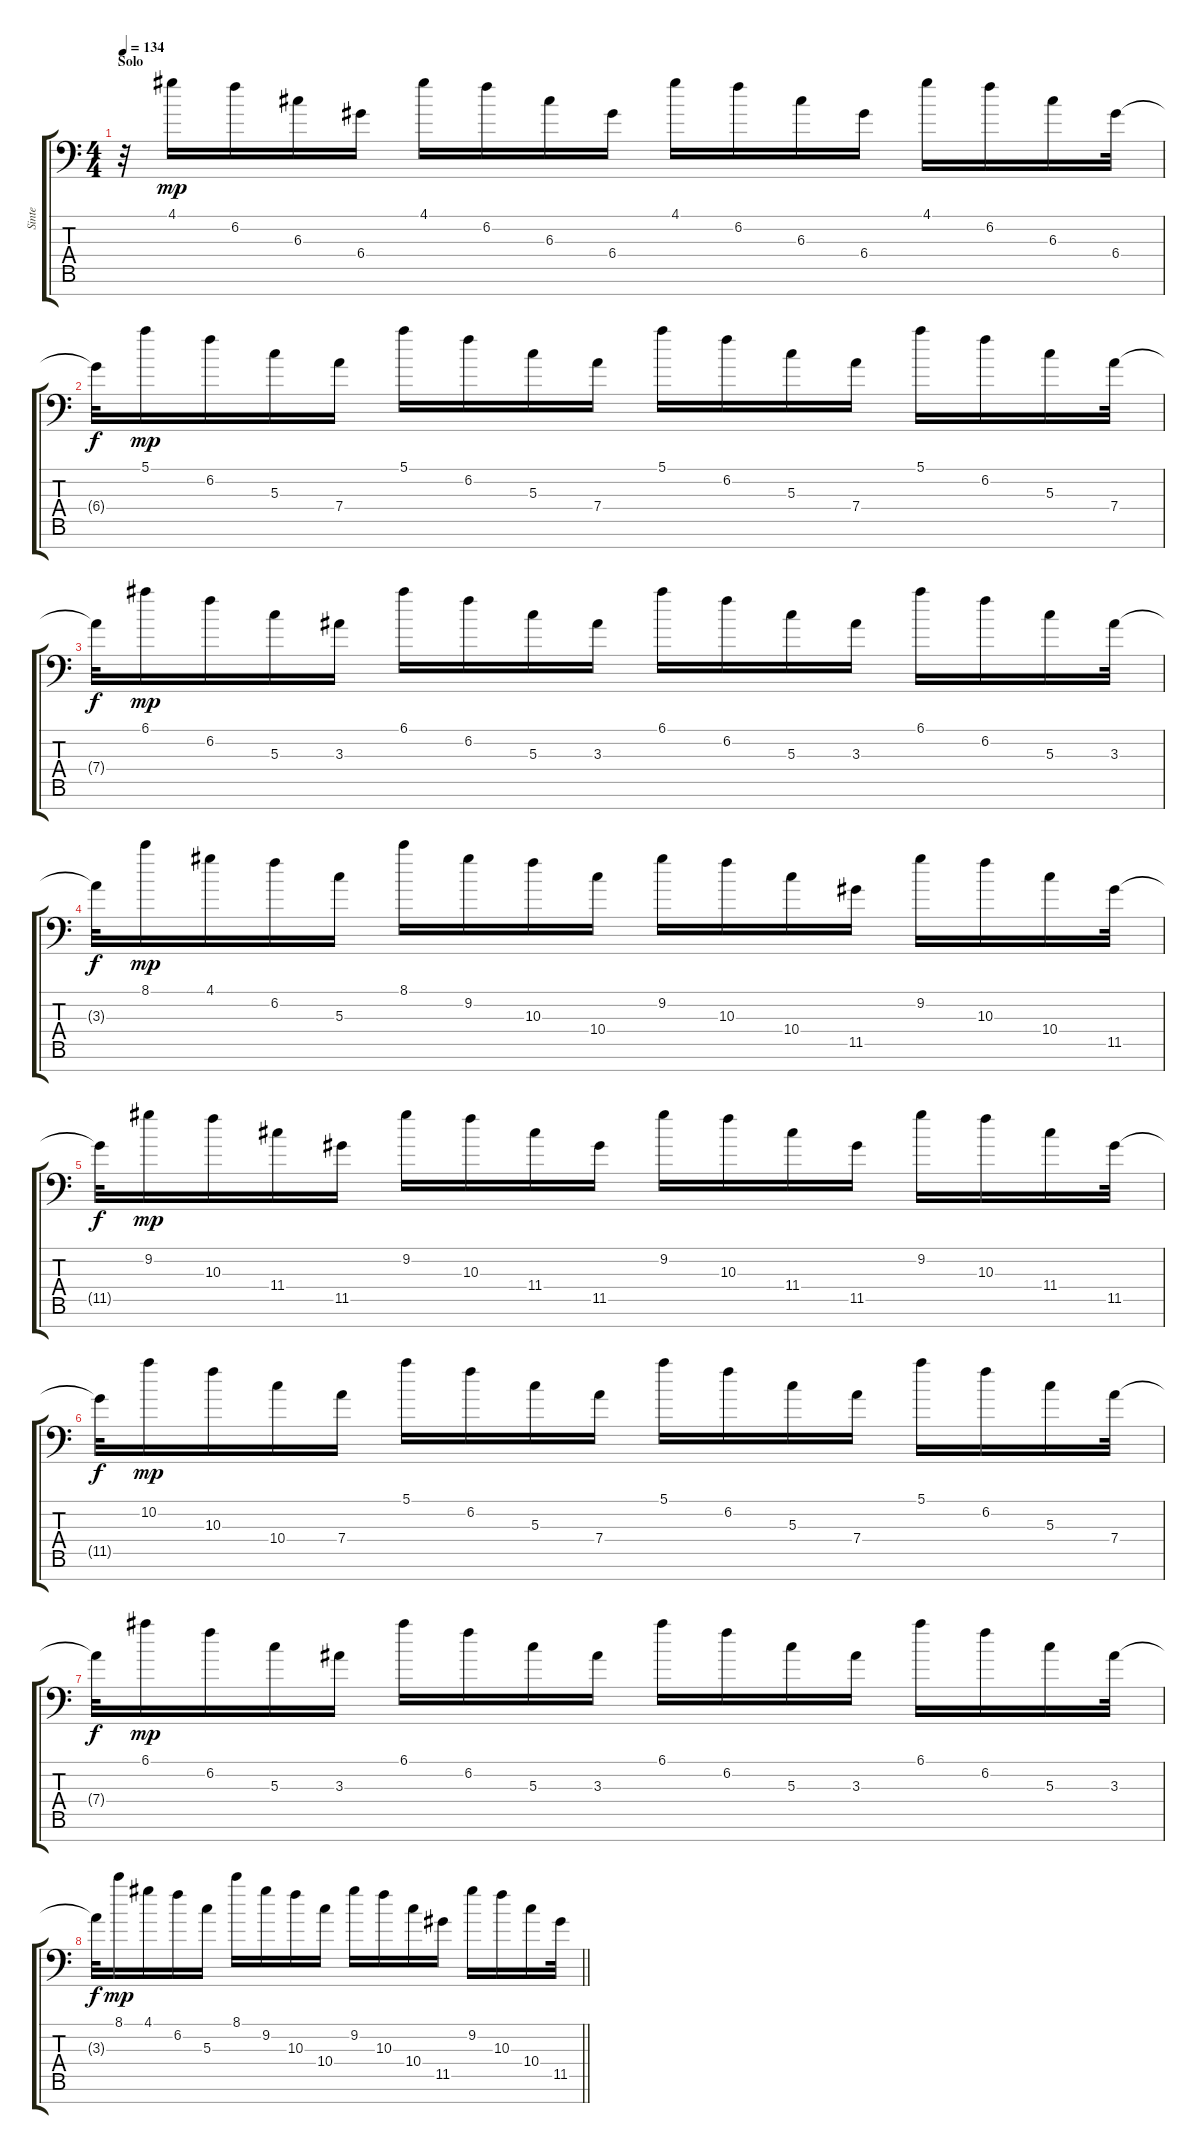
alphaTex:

\track ("Sinte" "Sinte") {instrument synthbass1}
\staff {score tabs}
\tuning (E4 B3 G3 D3 A2 E2 C-1) {hide}
\ts (4 4)
\section ("" "Solo")
\tempo 134
\clef f4
\ks c
r.32{dy f volume 13 instrument synthbass1} 4.1.16{dy mp} 6.2.16 6.3.16 6.4.16 4.1.16 6.2.16 6.3.16 6.4.16 4.1.16 6.2.16 6.3.16 6.4.16 4.1.16 6.2.16 6.3.16 6.4.32 |
6.4{t}.32{dy f} 5.1.16{dy mp} 6.2.16 5.3.16 7.4.16 5.1.16 6.2.16 5.3.16 7.4.16 5.1.16 6.2.16 5.3.16 7.4.16 5.1.16 6.2.16 5.3.16 7.4.32 |
7.4{t}.32{dy f} 6.1.16{dy mp} 6.2.16 5.3.16 3.3.16 6.1.16 6.2.16 5.3.16 3.3.16 6.1.16 6.2.16 5.3.16 3.3.16 6.1.16 6.2.16 5.3.16 3.3.32 |
3.3{t}.32{dy f} 8.1.16{dy mp} 4.1.16 6.2.16 5.3.16 8.1.16 9.2.16 10.3.16 10.4.16 9.2.16 10.3.16 10.4.16 11.5.16 9.2.16 10.3.16 10.4.16 11.5.32 |
11.5{t}.32{dy f} 9.2.16{dy mp} 10.3.16 11.4.16 11.5.16 9.2.16 10.3.16 11.4.16 11.5.16 9.2.16 10.3.16 11.4.16 11.5.16 9.2.16 10.3.16 11.4.16 11.5.32 |
11.5{t}.32{dy f} 10.2.16{dy mp} 10.3.16 10.4.16 7.4.16 5.1.16 6.2.16 5.3.16 7.4.16 5.1.16 6.2.16 5.3.16 7.4.16 5.1.16 6.2.16 5.3.16 7.4.32 |
7.4{t}.32{dy f} 6.1.16{dy mp} 6.2.16 5.3.16 3.3.16 6.1.16 6.2.16 5.3.16 3.3.16 6.1.16 6.2.16 5.3.16 3.3.16 6.1.16 6.2.16 5.3.16 3.3.32 |
\barLineRight lightlight
3.3{t}.32{dy f} 8.1.16{dy mp} 4.1.16 6.2.16 5.3.16 8.1.16 9.2.16 10.3.16 10.4.16 9.2.16 10.3.16 10.4.16 11.5.16 9.2.16 10.3.16 10.4.16 11.5.32
